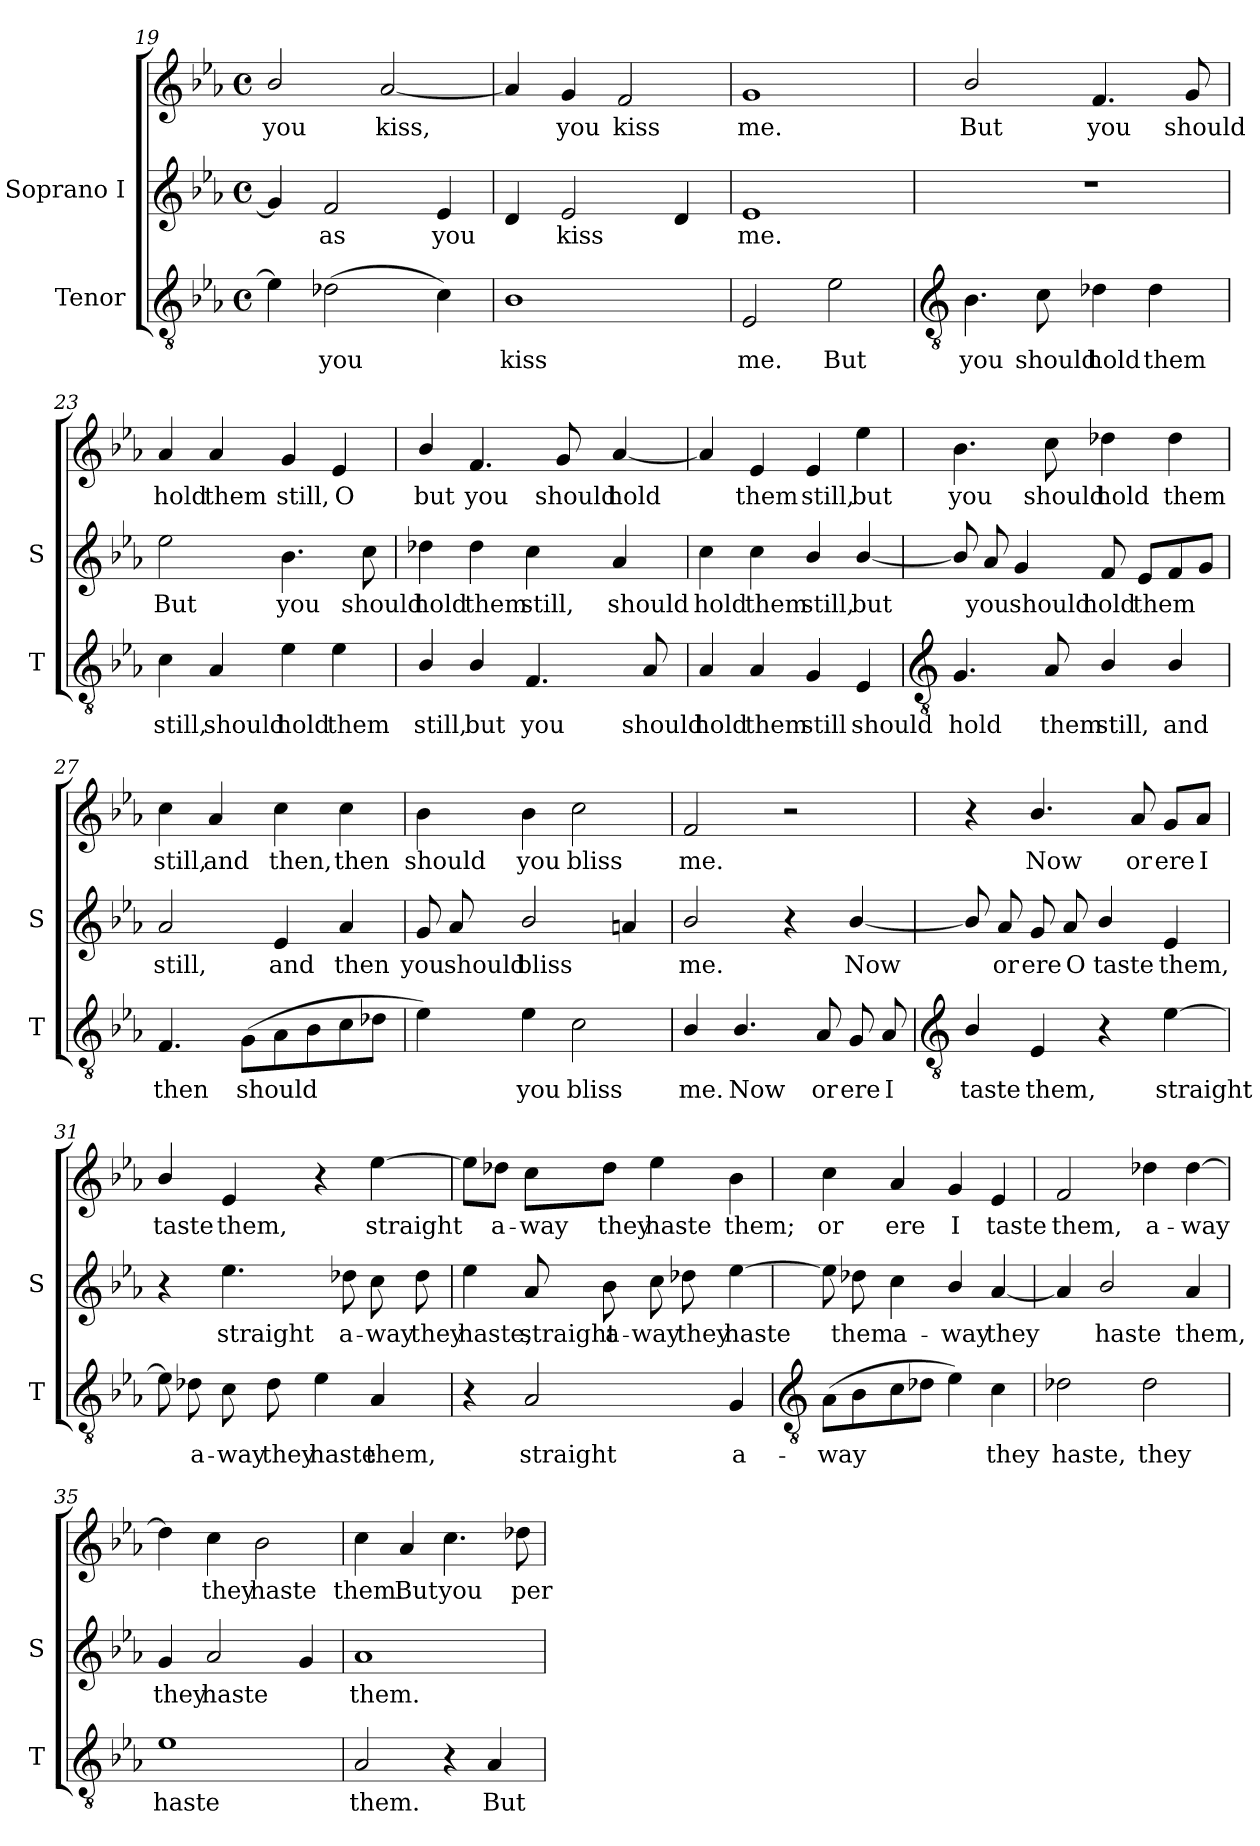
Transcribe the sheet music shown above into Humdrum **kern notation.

**kern	**text	**kern	**text	**kern	**text
*part2	*part2	*part1	*part1	*part1	*part1
*staff3	*staff3	*staff2	*staff2	*staff1	*staff1
*I"Tenor	*	*I"Soprano I	*	*	*
*I'T	*	*I'S	*	*	*
*clefGv2	*	*clefG2	*	*clefG2	*
*k[b-e-a-]	*	*k[b-e-a-]	*	*k[b-e-a-]	*
*E-:	*	*E-:	*	*E-:	*
*M4/4	*	*M4/4	*	*M4/4	*
*met(c)	*	*met(c)	*	*met(c)	*
=19	=19	=19	=19	=19	=19
!	!	!	!	!	!LO:LY:b
4e-]	.	4g]	.	2b-/	you
!	!LO:LY:b	!	!LO:LY:b	!	!
(>2d-X	you	2f	as	.	.
!	!	!	!	!	!LO:LY:b
.	.	.	.	[2a-	kiss,
!	!	!	!LO:LY:b	!	!
4c)	.	4e-	you	.	.
=20	=20	=20	=20	=20	=20
!	!LO:LY:b	!	!	!	!
1B-	kiss	4d	.	4a-]	.
!	!	!	!LO:LY:b	!	!LO:LY:b
.	.	2e-	kiss	4g	you
!	!	!	!	!	!LO:LY:b
.	.	.	.	2f	kiss
.	.	4d	.	.	.
=21	=21	=21	=21	=21	=21
!	!LO:LY:b	!	!LO:LY:b	!	!LO:LY:b
2E-	me.	1e-	me.	1g	me.
!	!LO:LY:b	!	!	!	!
2e-	But	.	.	.	.
!!LO:LB:g=z
=22	=22	=22	=22	=22	=22
*clefGv2	*	*	*	*	*
!	!LO:LY:b	!	!	!	!LO:LY:b
4.B-	you	1r	.	2b-/	But
!	!LO:LY:b	!	!	!	!
8c	should	.	.	.	.
!	!LO:LY:b	!	!	!	!LO:LY:b
4d-X	hold	.	.	4.f	you
!	!LO:LY:b	!	!	!	!
4d-	them	.	.	.	.
!	!	!	!	!	!LO:LY:b
.	.	.	.	8g	should
=23	=23	=23	=23	=23	=23
!	!LO:LY:b	!	!LO:LY:b	!	!LO:LY:b
4c	still,	2ee-	But	4a-	hold
!	!LO:LY:b	!	!	!	!LO:LY:b
4A-	should	.	.	4a-	them
!	!LO:LY:b	!	!LO:LY:b	!	!LO:LY:b
4e-	hold	4.b-	you	4g	still,
!	!LO:LY:b	!	!	!	!LO:LY:b
4e-	them	.	.	4e-	O
!	!	!	!LO:LY:b	!	!
.	.	8cc	should	.	.
=24	=24	=24	=24	=24	=24
!	!LO:LY:b	!	!LO:LY:b	!	!LO:LY:b
4B-/	still,	4dd-X	hold	4b-/	but
!	!LO:LY:b	!	!LO:LY:b	!	!LO:LY:b
4B-/	but	4dd-	them	4.f	you
!	!LO:LY:b	!	!LO:LY:b	!	!
4.F	you	4cc	still,	.	.
!	!	!	!	!	!LO:LY:b
.	.	.	.	8g	should
!	!	!	!LO:LY:b	!	!LO:LY:b
.	.	4a-	should	[4a-	hold
!	!LO:LY:b	!	!	!	!
8A-	should	.	.	.	.
=25	=25	=25	=25	=25	=25
!	!LO:LY:b	!	!LO:LY:b	!	!
4A-	hold	4cc	hold	4a-]	.
!	!LO:LY:b	!	!LO:LY:b	!	!LO:LY:b
4A-	them	4cc	them	4e-	them
!	!LO:LY:b	!	!LO:LY:b	!	!LO:LY:b
4G	still	4b-/	still,	4e-	still,
!	!LO:LY:b	!	!LO:LY:b	!	!LO:LY:b
4E-	should	[4b-/	but	4ee-	but
!!LO:LB:g=z
=26	=26	=26	=26	=26	=26
*clefGv2	*	*	*	*	*
!	!LO:LY:b	!	!	!	!LO:LY:b
4.G	hold	8b-/]	.	4.b-	you
!	!	!	!LO:LY:b	!	!
.	.	8a-	you	.	.
!	!	!	!LO:LY:b	!	!
.	.	4g	should	.	.
!	!LO:LY:b	!	!	!	!LO:LY:b
8A-	them	.	.	8cc	should
!	!LO:LY:b	!	!LO:LY:b	!	!LO:LY:b
4B-/	still,	8f	hold	4dd-X	hold
!	!	!	!LO:LY:b	!	!
.	.	8e-L	them	.	.
!	!LO:LY:b	!	!	!	!LO:LY:b
4B-/	and	8f	.	4dd-	them
.	.	8gJ	.	.	.
=27	=27	=27	=27	=27	=27
!	!LO:LY:b	!	!LO:LY:b	!	!LO:LY:b
4.F	then	2a-	still,	4cc	still,
!	!	!	!	!	!LO:LY:b
.	.	.	.	4a-	and
!	!LO:LY:b	!	!	!	!
(>8GL	should	.	.	.	.
!	!	!	!LO:LY:b	!	!LO:LY:b
8A-	.	4e-	and	4cc	then,
8B-	.	.	.	.	.
!	!	!	!LO:LY:b	!	!LO:LY:b
8c	.	4a-	then	4cc	then
8d-XJ	.	.	.	.	.
=28	=28	=28	=28	=28	=28
!	!	!	!LO:LY:b	!	!LO:LY:b
4e-)	.	8g	you	4b-	should
!	!	!	!LO:LY:b	!	!
.	.	8a-	should	.	.
!	!LO:LY:b	!	!LO:LY:b	!	!LO:LY:b
4e-	you	2b-/	bliss	4b-	you
!	!LO:LY:b	!	!	!	!LO:LY:b
2c	bliss	.	.	2cc	bliss
.	.	4an	.	.	.
=29	=29	=29	=29	=29	=29
!	!LO:LY:b	!	!LO:LY:b	!	!LO:LY:b
4B-/	me.	2b-/	me.	2f	me.
!	!LO:LY:b	!	!	!	!
4.B-/	Now	.	.	.	.
.	.	4r	.	2r	.
!	!LO:LY:b	!	!	!	!
8A-	or	.	.	.	.
!	!LO:LY:b	!	!LO:LY:b	!	!
8G	ere	[4b-/	Now	.	.
!	!LO:LY:b	!	!	!	!
8A-	I	.	.	.	.
!!LO:LB:g=z
=30	=30	=30	=30	=30	=30
*clefGv2	*	*	*	*	*
!	!LO:LY:b	!	!	!	!
4B-/	taste	8b-/]	.	4r	.
!	!	!	!LO:LY:b	!	!
.	.	8a-	or	.	.
!	!LO:LY:b	!	!LO:LY:b	!	!LO:LY:b
4E-	them,	8g	ere	4.b-/	Now
!	!	!	!LO:LY:b	!	!
.	.	8a-	O	.	.
!	!	!	!LO:LY:b	!	!
4r	.	4b-/	taste	.	.
!	!	!	!	!	!LO:LY:b
.	.	.	.	8a-	or
!	!LO:LY:b	!	!LO:LY:b	!	!LO:LY:b
[4e-	straight	4e-	them,	8g/L	ere
!	!	!	!	!	!LO:LY:b
.	.	.	.	8a-/J	I
=31	=31	=31	=31	=31	=31
!	!	!	!	!	!LO:LY:b
8e-]	.	4r	.	4b-/	taste
!	!LO:LY:b	!	!	!	!
8d-X	a-	.	.	.	.
!	!LO:LY:b	!	!LO:LY:b	!	!LO:LY:b
8c	-way	4.ee-	straight	4e-	them,
!	!LO:LY:b	!	!	!	!
8d-	they	.	.	.	.
!	!LO:LY:b	!	!	!	!
4e-	haste	.	.	4r	.
!	!	!	!LO:LY:b	!	!
.	.	8dd-X	a-	.	.
!	!LO:LY:b	!	!LO:LY:b	!	!LO:LY:b
4A-	them,	8cc	-way	[4ee-	straight
!	!	!	!LO:LY:b	!	!
.	.	8dd-	they	.	.
=32	=32	=32	=32	=32	=32
!	!	!	!LO:LY:b	!	!
4r	.	4ee-	haste,	8ee-\L]	.
!	!	!	!	!	!LO:LY:b
.	.	.	.	8dd-X\J	a-
!	!LO:LY:b	!	!LO:LY:b	!	!LO:LY:b
2A-	straight	8a-	straight	8cc\L	-way
!	!	!	!LO:LY:b	!	!LO:LY:b
.	.	8b-	a-	8dd-\J	they
!	!	!	!LO:LY:b	!	!LO:LY:b
.	.	8cc	-way	4ee-	haste
!	!	!	!LO:LY:b	!	!
.	.	8dd-X	they	.	.
!	!LO:LY:b	!	!LO:LY:b	!	!LO:LY:b
4G	a-	[4ee-	haste	4b-	them;
!!LO:LB:g=z
=33	=33	=33	=33	=33	=33
*clefGv2	*	*	*	*	*
!	!LO:LY:b	!	!	!	!LO:LY:b
(>8A-L	-way	8ee-]	.	4cc	or
!	!	!	!LO:LY:b	!	!
8B-	.	8dd-X	them	.	.
!	!	!	!LO:LY:b	!	!LO:LY:b
8c	.	4cc	a-	4a-	ere
8d-XJ	.	.	.	.	.
!	!	!	!LO:LY:b	!	!LO:LY:b
4e-)	.	4b-/	-way	4g	I
!	!LO:LY:b	!	!LO:LY:b	!	!LO:LY:b
4c	they	[4a-	they	4e-	taste
=34	=34	=34	=34	=34	=34
!	!LO:LY:b	!	!	!	!LO:LY:b
2d-X	haste,	4a-]	.	2f	them,
!	!	!	!LO:LY:b	!	!
.	.	2b-/	haste	.	.
!	!LO:LY:b	!	!	!	!LO:LY:b
2d-	they	.	.	4dd-X	a-
!	!	!	!LO:LY:b	!	!LO:LY:b
.	.	4a-	them,	[4dd-	-way
=35	=35	=35	=35	=35	=35
!	!LO:LY:b	!	!LO:LY:b	!	!
1e-	haste	4g	they	4dd-]	.
!	!	!	!LO:LY:b	!	!LO:LY:b
.	.	2a-	haste	4cc	they
!	!	!	!	!	!LO:LY:b
.	.	.	.	2b-	haste
.	.	4g	.	.	.
=36	=36	=36	=36	=36	=36
!	!LO:LY:b	!	!LO:LY:b	!	!LO:LY:b
2A-	them.	1a-	-them.	4cc	them.
!	!	!	!	!	!LO:LY:b
.	.	.	.	4a-	But
!	!	!	!	!	!LO:LY:b
4r	.	.	.	4.cc	you
!	!LO:LY:b	!	!	!	!
4A-	But	.	.	.	.
!	!	!	!	!	!LO:LY:b
.	.	.	.	8dd-X	per-
=	=	=	=	=	=
*-	*-	*-	*-	*-	*-
